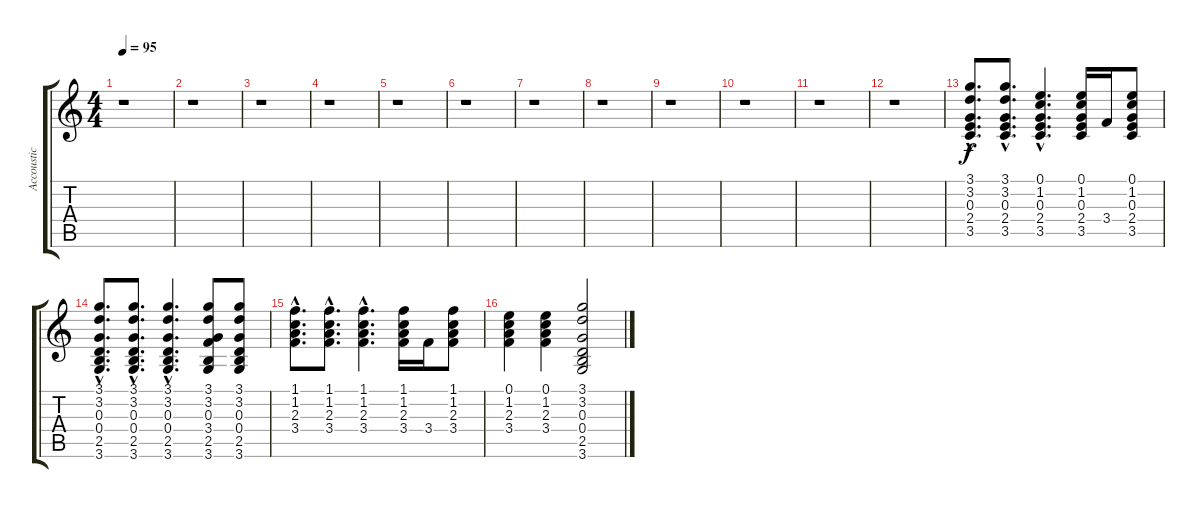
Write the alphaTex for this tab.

\track ("Accoustic" "Accoustic") {instrument acousticguitarsteel}
\staff {score tabs}
\tuning (E4 B3 G3 D3 A2 E2) {hide}
\ts (4 4)
\tempo 95
\clef g2
\ks c
r.1{dy f instrument acousticguitarsteel} |
r.1 |
r.1 |
r.1 |
r.1 |
r.1 |
r.1 |
r.1 |
r.1 |
r.1 |
r.1 |
r.1 |
(3.1{hac} 3.2{hac} 0.3{hac} 2.4{hac} 3.5{hac}).8{d} (3.1{hac} 3.2{hac} 0.3{hac} 2.4{hac} 3.5{hac}).8{d} (0.1{hac} 1.2{hac} 0.3{hac} 2.4{hac} 3.5{hac}).4{d} (0.1 1.2 0.3 2.4 3.5).16 3.4.16 (0.1 1.2 0.3 2.4 3.5).8 |
(3.1{hac} 3.2{hac} 0.3{hac} 0.4{hac} 2.5{hac} 3.6{hac}).8{d} (3.1{hac} 3.2{hac} 0.3{hac} 0.4{hac} 2.5{hac} 3.6{hac}).8{d} (3.1{hac} 3.2{hac} 0.3{hac} 0.4{hac} 2.5{hac} 3.6{hac}).4{d} (3.1 3.2 0.3 3.4 2.5 3.6).8 (3.1 3.2 0.3 0.4 2.5 3.6).8 |
(1.1{hac} 1.2{hac} 2.3{hac} 3.4{hac}).8{d} (1.1{hac} 1.2{hac} 2.3{hac} 3.4{hac}).8{d} (1.1{hac} 1.2{hac} 2.3{hac} 3.4{hac}).4{d} (1.1 1.2 2.3 3.4).16 3.4.16 (1.1 1.2 2.3 3.4).8 |
(0.1 1.2 2.3 3.4).4 (0.1 1.2 2.3 3.4).4 (3.1 3.2 0.3 0.4 2.5 3.6).2
